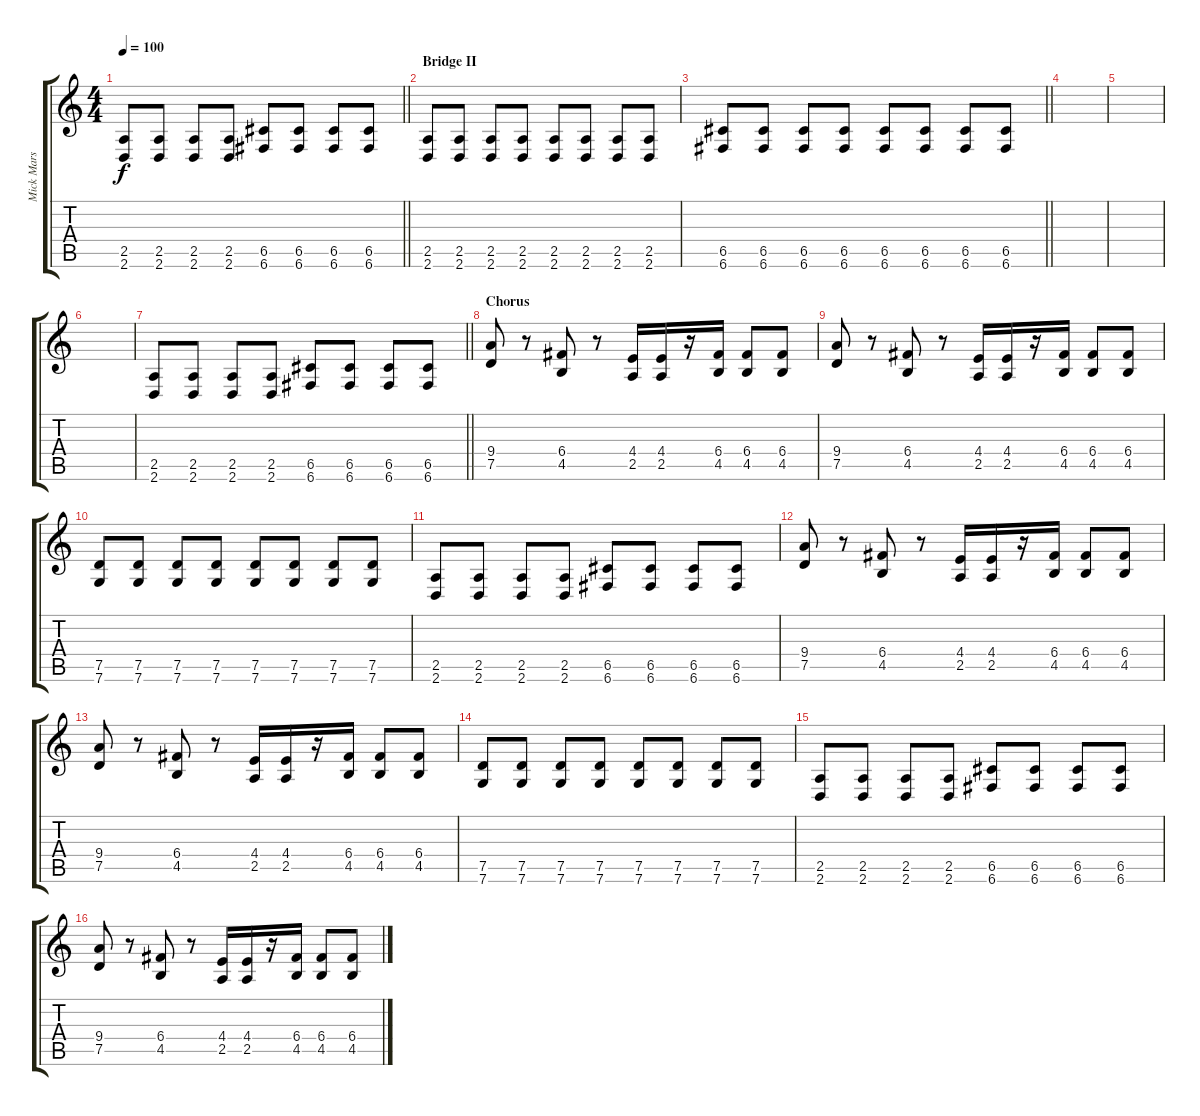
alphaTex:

\track ("Mick Mars Rhythym" "Mick Mars ") {instrument distortionguitar}
\staff {score tabs}
\tuning (D4 A3 F3 C3 G2 C2) {hide}
\ts (4 4)
\tempo 100
\clef g2
\barLineRight lightlight
\ks c
(2.5 2.6).8{dy f} (2.5 2.6).8 (2.5 2.6).8 (2.5 2.6).8 (6.5 6.6).8 (6.5 6.6).8 (6.5 6.6).8 (6.5 6.6).8 |
\section ("" "Bridge II")
(2.5 2.6).8{instrument electricguitarclean} (2.5 2.6).8 (2.5 2.6).8 (2.5 2.6).8 (2.5 2.6).8 (2.5 2.6).8 (2.5 2.6).8 (2.5 2.6).8 |
\barLineRight lightlight
(6.5 6.6).8 (6.5 6.6).8 (6.5 6.6).8 (6.5 6.6).8 (6.5 6.6).8 (6.5 6.6).8 (6.5 6.6).8 (6.5 6.6).8 |
|
|
|
\barLineRight lightlight
(2.5 2.6).8{instrument distortionguitar} (2.5 2.6).8 (2.5 2.6).8 (2.5 2.6).8 (6.5 6.6).8 (6.5 6.6).8 (6.5 6.6).8 (6.5 6.6).8 |
\section ("" "Chorus")
(9.4 7.5).8 r.8 (6.4 4.5).8 r.8 (4.4 2.5).16 (4.4 2.5).16 r.16 (6.4 4.5).16 (6.4 4.5).8 (6.4 4.5).8 |
(9.4 7.5).8 r.8 (6.4 4.5).8 r.8 (4.4 2.5).16 (4.4 2.5).16 r.16 (6.4 4.5).16 (6.4 4.5).8 (6.4 4.5).8 |
(7.5 7.6).8 (7.5 7.6).8 (7.5 7.6).8 (7.5 7.6).8 (7.5 7.6).8 (7.5 7.6).8 (7.5 7.6).8 (7.5 7.6).8 |
(2.5 2.6).8 (2.5 2.6).8 (2.5 2.6).8 (2.5 2.6).8 (6.5 6.6).8 (6.5 6.6).8 (6.5 6.6).8 (6.5 6.6).8 |
(9.4 7.5).8 r.8 (6.4 4.5).8 r.8 (4.4 2.5).16 (4.4 2.5).16 r.16 (6.4 4.5).16 (6.4 4.5).8 (6.4 4.5).8 |
(9.4 7.5).8 r.8 (6.4 4.5).8 r.8 (4.4 2.5).16 (4.4 2.5).16 r.16 (6.4 4.5).16 (6.4 4.5).8 (6.4 4.5).8 |
(7.5 7.6).8 (7.5 7.6).8 (7.5 7.6).8 (7.5 7.6).8 (7.5 7.6).8 (7.5 7.6).8 (7.5 7.6).8 (7.5 7.6).8 |
(2.5 2.6).8 (2.5 2.6).8 (2.5 2.6).8 (2.5 2.6).8 (6.5 6.6).8 (6.5 6.6).8 (6.5 6.6).8 (6.5 6.6).8 |
(9.4 7.5).8 r.8 (6.4 4.5).8 r.8 (4.4 2.5).16 (4.4 2.5).16 r.16 (6.4 4.5).16 (6.4 4.5).8 (6.4 4.5).8
